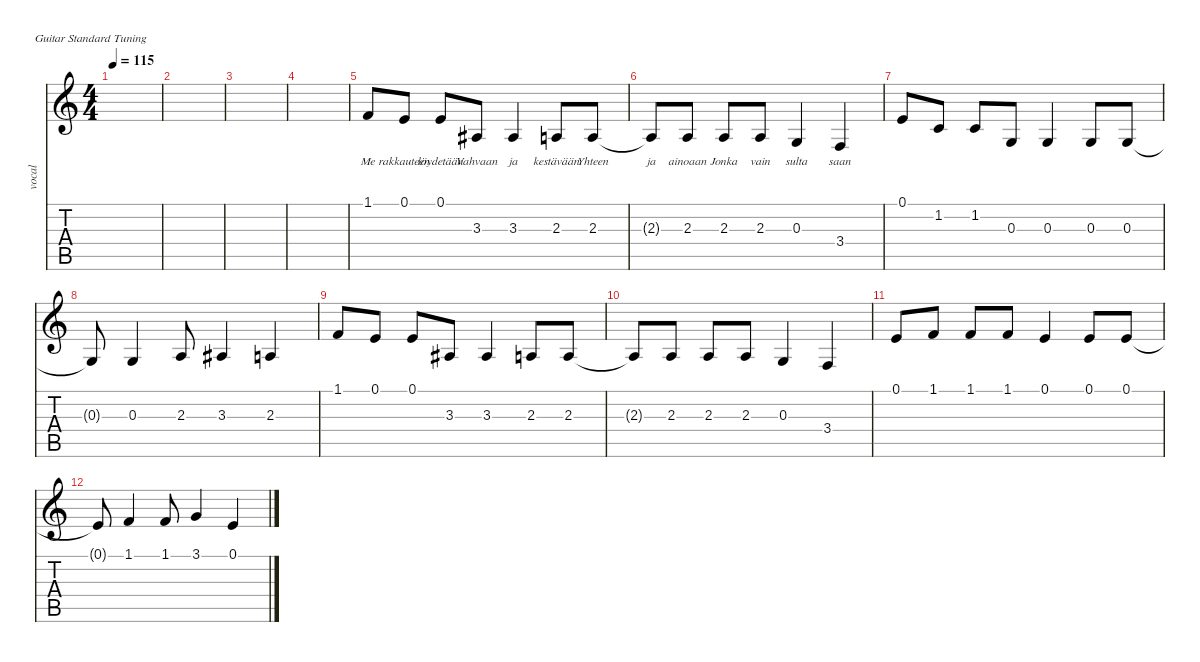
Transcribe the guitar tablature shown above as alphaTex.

\defaultSystemsLayout 4
\hideDynamics
\bracketExtendMode nobrackets
\track ("Vocal" "vocal") {instrument lead6voice}
\staff {score tabs}
\tuning (E4 B3 G3 D3 A2 E2)
\ts (4 4)
\tempo 115
\clef g2
\ks c
|
|
|
|
1.1.8{lyrics (0 "Me") lyrics (1 "") lyrics (2 "") lyrics (3 "") lyrics (4 "") beam Up} 0.1.8{lyrics (0 "rakkauteen") lyrics (1 "") lyrics (2 "") lyrics (3 "") lyrics (4 "") beam Up} 0.1.8{lyrics (0 "löydetään") lyrics (1 "") lyrics (2 "") lyrics (3 "") lyrics (4 "") beam Up} 3.3{acc #}.8{lyrics (0 "Vahvaan") lyrics (1 "") lyrics (2 "") lyrics (3 "") lyrics (4 "") beam Up} 3.3{acc #}.4{lyrics (0 "ja") lyrics (1 "") lyrics (2 "") lyrics (3 "") lyrics (4 "") beam Up} 2.3.8{lyrics (0 "kestävään") lyrics (1 "") lyrics (2 "") lyrics (3 "") lyrics (4 "") beam Up} 2.3.8{lyrics (0 "Yhteen") lyrics (1 "") lyrics (2 "") lyrics (3 "") lyrics (4 "") beam Up} |
2.3{t}.8{lyrics (0 "ja") lyrics (1 "") lyrics (2 "") lyrics (3 "") lyrics (4 "") beam Up} 2.3.8{lyrics (0 "ainoaan") lyrics (1 "") lyrics (2 "") lyrics (3 "") lyrics (4 "") beam Up} 2.3.8{lyrics (0 "Jonka") lyrics (1 "") lyrics (2 "") lyrics (3 "") lyrics (4 "") beam Up} 2.3.8{lyrics (0 "vain") lyrics (1 "") lyrics (2 "") lyrics (3 "") lyrics (4 "") beam Up} 0.3.4{lyrics (0 "sulta") lyrics (1 "") lyrics (2 "") lyrics (3 "") lyrics (4 "") beam Up} 3.4.4{lyrics (0 "saan") lyrics (1 "") lyrics (2 "") lyrics (3 "") lyrics (4 "") beam Up} |
0.1.8{beam Up} 1.2.8{beam Up} 1.2.8{beam Up} 0.3.8{beam Up} 0.3.4{beam Up} 0.3.8{beam Up} 0.3.8{beam Up} |
0.3{t}.8{beam Up} 0.3.4{beam Up} 2.3.8{beam Up} 3.3{acc #}.4{beam Up} 2.3.4{beam Up} |
1.1.8{beam Up} 0.1.8{beam Up} 0.1.8{beam Up} 3.3{acc #}.8{beam Up} 3.3{acc #}.4{beam Up} 2.3.8{beam Up} 2.3.8{beam Up} |
2.3{t}.8{beam Up} 2.3.8{beam Up} 2.3.8{beam Up} 2.3.8{beam Up} 0.3.4{beam Up} 3.4.4{beam Up} |
0.1.8{beam Up} 1.1.8{beam Up} 1.1.8{beam Up} 1.1.8{beam Up} 0.1.4{beam Up} 0.1.8{beam Up} 0.1.8{beam Up} |
0.1{t}.8{beam Up} 1.1.4{beam Up} 1.1.8{beam Up} 3.1.4{beam Up} 0.1.4{beam Up}
